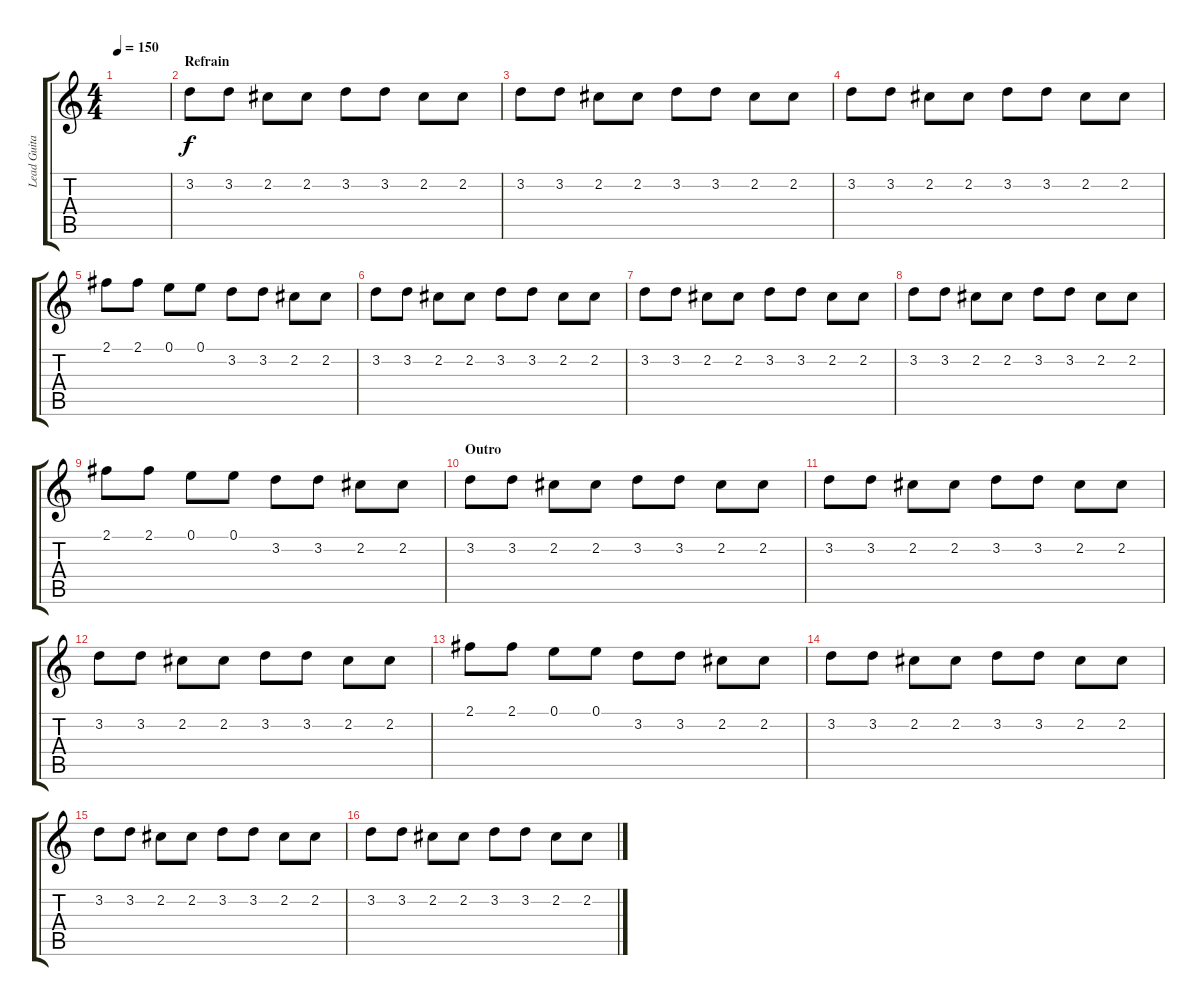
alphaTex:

\track ("Lead Guitar" "Lead Guita") {instrument distortionguitar}
\staff {score tabs}
\tuning (E4 B3 G3 D3 A2 E2) {hide}
\ts (4 4)
\tempo 150
\clef g2
\ks c
|
\section ("" "Refrain")
3.2.8 3.2.8 2.2.8 2.2.8 3.2.8 3.2.8 2.2.8 2.2.8 |
3.2.8 3.2.8 2.2.8 2.2.8 3.2.8 3.2.8 2.2.8 2.2.8 |
3.2.8 3.2.8 2.2.8 2.2.8 3.2.8 3.2.8 2.2.8 2.2.8 |
2.1.8 2.1.8 0.1.8 0.1.8 3.2.8 3.2.8 2.2.8 2.2.8 |
3.2.8 3.2.8 2.2.8 2.2.8 3.2.8 3.2.8 2.2.8 2.2.8 |
3.2.8 3.2.8 2.2.8 2.2.8 3.2.8 3.2.8 2.2.8 2.2.8 |
3.2.8 3.2.8 2.2.8 2.2.8 3.2.8 3.2.8 2.2.8 2.2.8 |
2.1.8 2.1.8 0.1.8 0.1.8 3.2.8 3.2.8 2.2.8 2.2.8 |
\section ("" "Outro")
3.2.8 3.2.8 2.2.8 2.2.8 3.2.8 3.2.8 2.2.8 2.2.8 |
3.2.8 3.2.8 2.2.8 2.2.8 3.2.8 3.2.8 2.2.8 2.2.8 |
3.2.8 3.2.8 2.2.8 2.2.8 3.2.8 3.2.8 2.2.8 2.2.8 |
2.1.8 2.1.8 0.1.8 0.1.8 3.2.8 3.2.8 2.2.8 2.2.8 |
3.2.8 3.2.8 2.2.8 2.2.8 3.2.8 3.2.8 2.2.8 2.2.8 |
3.2.8 3.2.8 2.2.8 2.2.8 3.2.8 3.2.8 2.2.8 2.2.8 |
3.2.8 3.2.8 2.2.8 2.2.8 3.2.8 3.2.8 2.2.8 2.2.8
